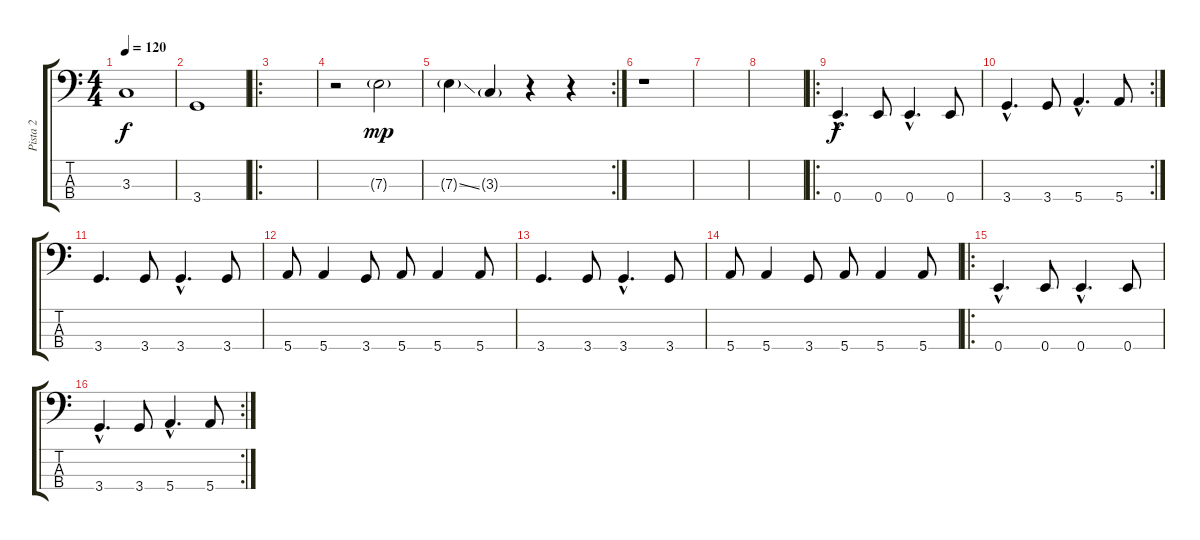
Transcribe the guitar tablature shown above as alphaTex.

\track ("Pista 2" "Pista 2") {instrument electricbassfinger}
\staff {score tabs}
\tuning (G2 D2 A1 E1) {hide}
\ts (4 4)
\tempo 120
\clef f4
\ks c
3.3.1{dy f instrument electricbassfinger} |
3.4.1 |
\ro
|
r.2 7.3{g}.2{dy mp} |
\rc 2
7.3{ss g}.4 3.3{g}.4 r.4 r.4 |
r.1 |
|
|
\ro
0.4{hac}.4{d dy f} 0.4.8 0.4{hac}.4{d} 0.4.8 |
\rc 2
3.4{hac}.4{d} 3.4.8 5.4{hac}.4{d} 5.4.8 |
3.4.4{d} 3.4.8 3.4{hac}.4{d} 3.4.8 |
5.4.8 5.4.4 3.4.8 5.4.8 5.4.4 5.4.8 |
3.4.4{d} 3.4.8 3.4{hac}.4{d} 3.4.8 |
5.4.8 5.4.4 3.4.8 5.4.8 5.4.4 5.4.8 |
\ro
0.4{hac}.4{d} 0.4.8 0.4{hac}.4{d} 0.4.8 |
\rc 2
3.4{hac}.4{d} 3.4.8 5.4{hac}.4{d} 5.4.8
